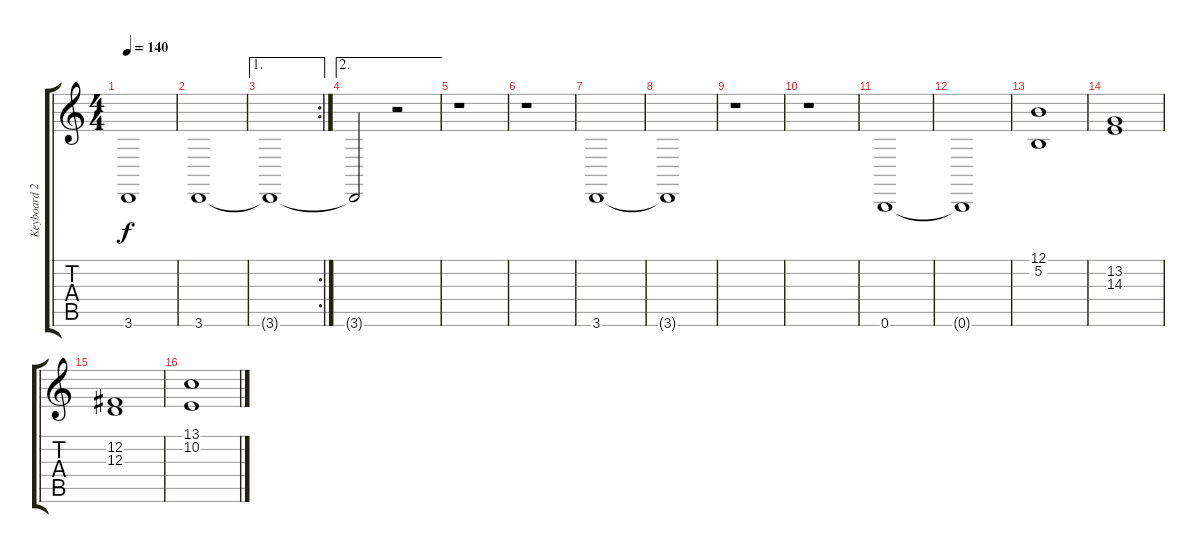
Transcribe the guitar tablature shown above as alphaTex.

\track ("Keyboard 2" "Keyboard 2") {instrument synthstrings1}
\staff {score tabs}
\tuning (B3 Gb3 D3 A2 E2 B1) {hide}
\ts (4 4)
\tempo 140
\clef g2
\ks c
3.6{t}.1{dy f} |
3.6.1 |
\ae 1
\rc 2
3.6{t}.1 |
\ae 2
3.6{t}.2 r.2 |
r.1 |
r.1 |
3.6.1 |
3.6{t}.1 |
r.1 |
r.1 |
0.6.1 |
0.6{t}.1 |
(12.1 5.2).1{volume 9 instrument stringensemble1} |
(13.2 14.3).1 |
(12.2 12.3).1 |
(13.1 10.2).1
